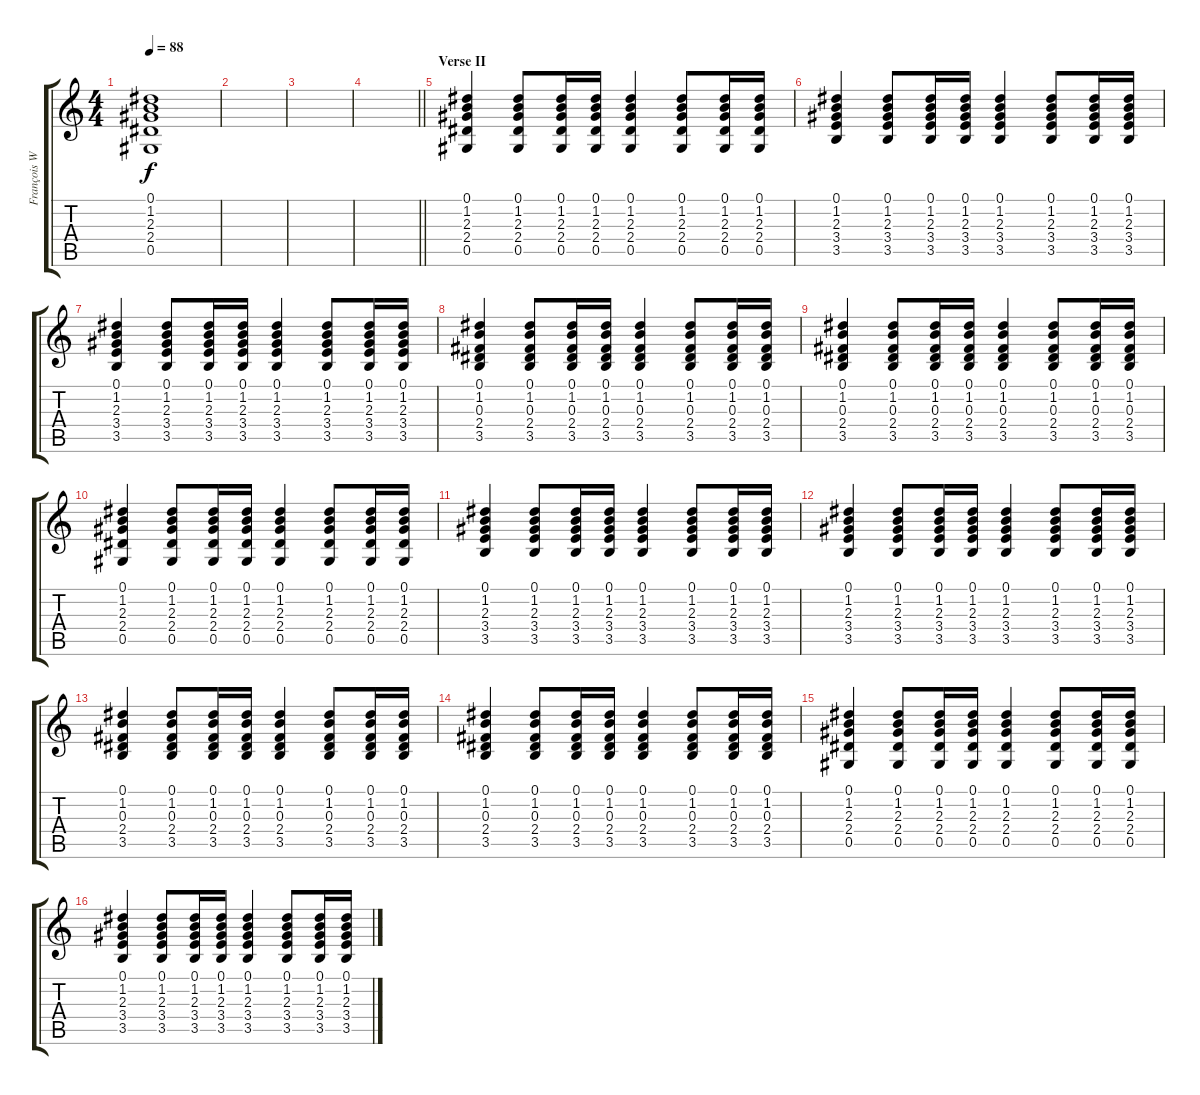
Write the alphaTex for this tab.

\track ("François Wiliamson" "François W") {instrument acousticguitarsteel}
\staff {score tabs}
\tuning (Eb4 Bb3 Gb3 Db3 Ab2 Eb2) {hide}
\ts (4 4)
\tempo 88
\clef g2
\ks c
(0.1 1.2 2.3 2.4 0.5).1{dy f} |
|
|
\barLineRight lightlight
|
\section ("" "Verse II")
(0.1 1.2 2.3 2.4 0.5).4 (0.1 1.2 2.3 2.4 0.5).8 (0.1 1.2 2.3 2.4 0.5).16 (0.1 1.2 2.3 2.4 0.5).16 (0.1 1.2 2.3 2.4 0.5).4 (0.1 1.2 2.3 2.4 0.5).8 (0.1 1.2 2.3 2.4 0.5).16 (0.1 1.2 2.3 2.4 0.5).16 |
(0.1 1.2 2.3 3.4 3.5).4 (0.1 1.2 2.3 3.4 3.5).8 (0.1 1.2 2.3 3.4 3.5).16 (0.1 1.2 2.3 3.4 3.5).16 (0.1 1.2 2.3 3.4 3.5).4 (0.1 1.2 2.3 3.4 3.5).8 (0.1 1.2 2.3 3.4 3.5).16 (0.1 1.2 2.3 3.4 3.5).16 |
(0.1 1.2 2.3 3.4 3.5).4 (0.1 1.2 2.3 3.4 3.5).8 (0.1 1.2 2.3 3.4 3.5).16 (0.1 1.2 2.3 3.4 3.5).16 (0.1 1.2 2.3 3.4 3.5).4 (0.1 1.2 2.3 3.4 3.5).8 (0.1 1.2 2.3 3.4 3.5).16 (0.1 1.2 2.3 3.4 3.5).16 |
(0.1 1.2 0.3 2.4 3.5).4 (0.1 1.2 0.3 2.4 3.5).8 (0.1 1.2 0.3 2.4 3.5).16 (0.1 1.2 0.3 2.4 3.5).16 (0.1 1.2 0.3 2.4 3.5).4 (0.1 1.2 0.3 2.4 3.5).8 (0.1 1.2 0.3 2.4 3.5).16 (0.1 1.2 0.3 2.4 3.5).16 |
(0.1 1.2 0.3 2.4 3.5).4 (0.1 1.2 0.3 2.4 3.5).8 (0.1 1.2 0.3 2.4 3.5).16 (0.1 1.2 0.3 2.4 3.5).16 (0.1 1.2 0.3 2.4 3.5).4 (0.1 1.2 0.3 2.4 3.5).8 (0.1 1.2 0.3 2.4 3.5).16 (0.1 1.2 0.3 2.4 3.5).16 |
(0.1 1.2 2.3 2.4 0.5).4 (0.1 1.2 2.3 2.4 0.5).8 (0.1 1.2 2.3 2.4 0.5).16 (0.1 1.2 2.3 2.4 0.5).16 (0.1 1.2 2.3 2.4 0.5).4 (0.1 1.2 2.3 2.4 0.5).8 (0.1 1.2 2.3 2.4 0.5).16 (0.1 1.2 2.3 2.4 0.5).16 |
(0.1 1.2 2.3 3.4 3.5).4 (0.1 1.2 2.3 3.4 3.5).8 (0.1 1.2 2.3 3.4 3.5).16 (0.1 1.2 2.3 3.4 3.5).16 (0.1 1.2 2.3 3.4 3.5).4 (0.1 1.2 2.3 3.4 3.5).8 (0.1 1.2 2.3 3.4 3.5).16 (0.1 1.2 2.3 3.4 3.5).16 |
(0.1 1.2 2.3 3.4 3.5).4 (0.1 1.2 2.3 3.4 3.5).8 (0.1 1.2 2.3 3.4 3.5).16 (0.1 1.2 2.3 3.4 3.5).16 (0.1 1.2 2.3 3.4 3.5).4 (0.1 1.2 2.3 3.4 3.5).8 (0.1 1.2 2.3 3.4 3.5).16 (0.1 1.2 2.3 3.4 3.5).16 |
(0.1 1.2 0.3 2.4 3.5).4 (0.1 1.2 0.3 2.4 3.5).8 (0.1 1.2 0.3 2.4 3.5).16 (0.1 1.2 0.3 2.4 3.5).16 (0.1 1.2 0.3 2.4 3.5).4 (0.1 1.2 0.3 2.4 3.5).8 (0.1 1.2 0.3 2.4 3.5).16 (0.1 1.2 0.3 2.4 3.5).16 |
(0.1 1.2 0.3 2.4 3.5).4 (0.1 1.2 0.3 2.4 3.5).8 (0.1 1.2 0.3 2.4 3.5).16 (0.1 1.2 0.3 2.4 3.5).16 (0.1 1.2 0.3 2.4 3.5).4 (0.1 1.2 0.3 2.4 3.5).8 (0.1 1.2 0.3 2.4 3.5).16 (0.1 1.2 0.3 2.4 3.5).16 |
(0.1 1.2 2.3 2.4 0.5).4 (0.1 1.2 2.3 2.4 0.5).8 (0.1 1.2 2.3 2.4 0.5).16 (0.1 1.2 2.3 2.4 0.5).16 (0.1 1.2 2.3 2.4 0.5).4 (0.1 1.2 2.3 2.4 0.5).8 (0.1 1.2 2.3 2.4 0.5).16 (0.1 1.2 2.3 2.4 0.5).16 |
(0.1 1.2 2.3 3.4 3.5).4 (0.1 1.2 2.3 3.4 3.5).8 (0.1 1.2 2.3 3.4 3.5).16 (0.1 1.2 2.3 3.4 3.5).16 (0.1 1.2 2.3 3.4 3.5).4 (0.1 1.2 2.3 3.4 3.5).8 (0.1 1.2 2.3 3.4 3.5).16 (0.1 1.2 2.3 3.4 3.5).16
